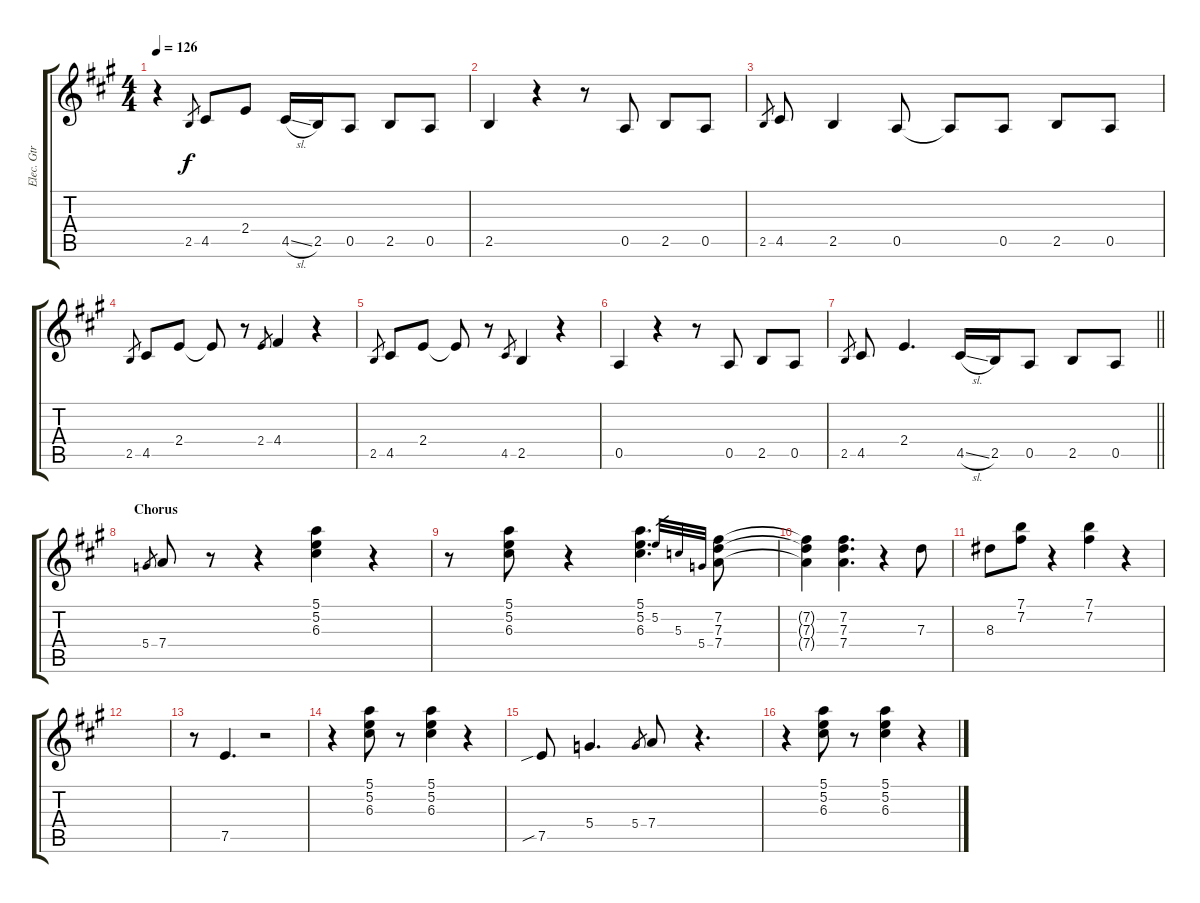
\track ("Elec. Gtr" "Elec. Gtr") {instrument electricguitarjazz}
\staff {score tabs}
\tuning (E4 B3 G3 D3 A2 E2) {hide}
\ts (4 4)
\tempo 126
\clef g2
\ks a
r.4{dy f} 2.5.8{gr} 4.5.8 2.4.8 4.5{sl}.16 2.5.16 0.5.8 2.5.8 0.5.8 |
2.5.4 r.4 r.8 0.5.8 2.5.8 0.5.8 |
2.5.8{gr} 4.5.8 2.5.4 0.5.8 0.5{t}.8 0.5.8 2.5.8 0.5.8 |
2.5.8{gr} 4.5.8 2.4.8 2.4{t}.8 r.8 2.4.8{gr} 4.4.4 r.4 |
2.5.8{gr} 4.5.8 2.4.8 2.4{t}.8 r.8 4.5.8{gr} 2.5.4 r.4 |
0.5.4 r.4 r.8 0.5.8 2.5.8 0.5.8 |
\barLineRight lightlight
2.5.8{gr} 4.5.8 2.4.4{d} 4.5{sl}.16 2.5.16 0.5.8 2.5.8 0.5.8 |
\section ("" "Chorus")
5.4.8{gr} 7.4.8 r.8 r.4 (5.1 5.2 6.3).4 r.4 |
r.8 (5.1 5.2 6.3).8 r.4 (5.1 5.2 6.3).4{d} 5.2.32{gr} 5.3.32{gr} 5.4.32{gr} (7.2 7.3 7.4).8 |
(7.2{t} 7.3{t} 7.4{t}).4 (7.2 7.3 7.4).4{d} r.4 7.3.8 |
8.3.8 (7.1 7.2).8 r.4 (7.1 7.2).4 r.4 |
|
r.8 7.5.4{d} r.2 |
r.4 (5.1 5.2 6.3).8 r.8 (5.1 5.2 6.3).4 r.4 |
7.5{sib}.8 5.4.4{d} 5.4.8{gr} 7.4.8 r.4{d} |
r.4 (5.1 5.2 6.3).8 r.8 (5.1 5.2 6.3).4 r.4
